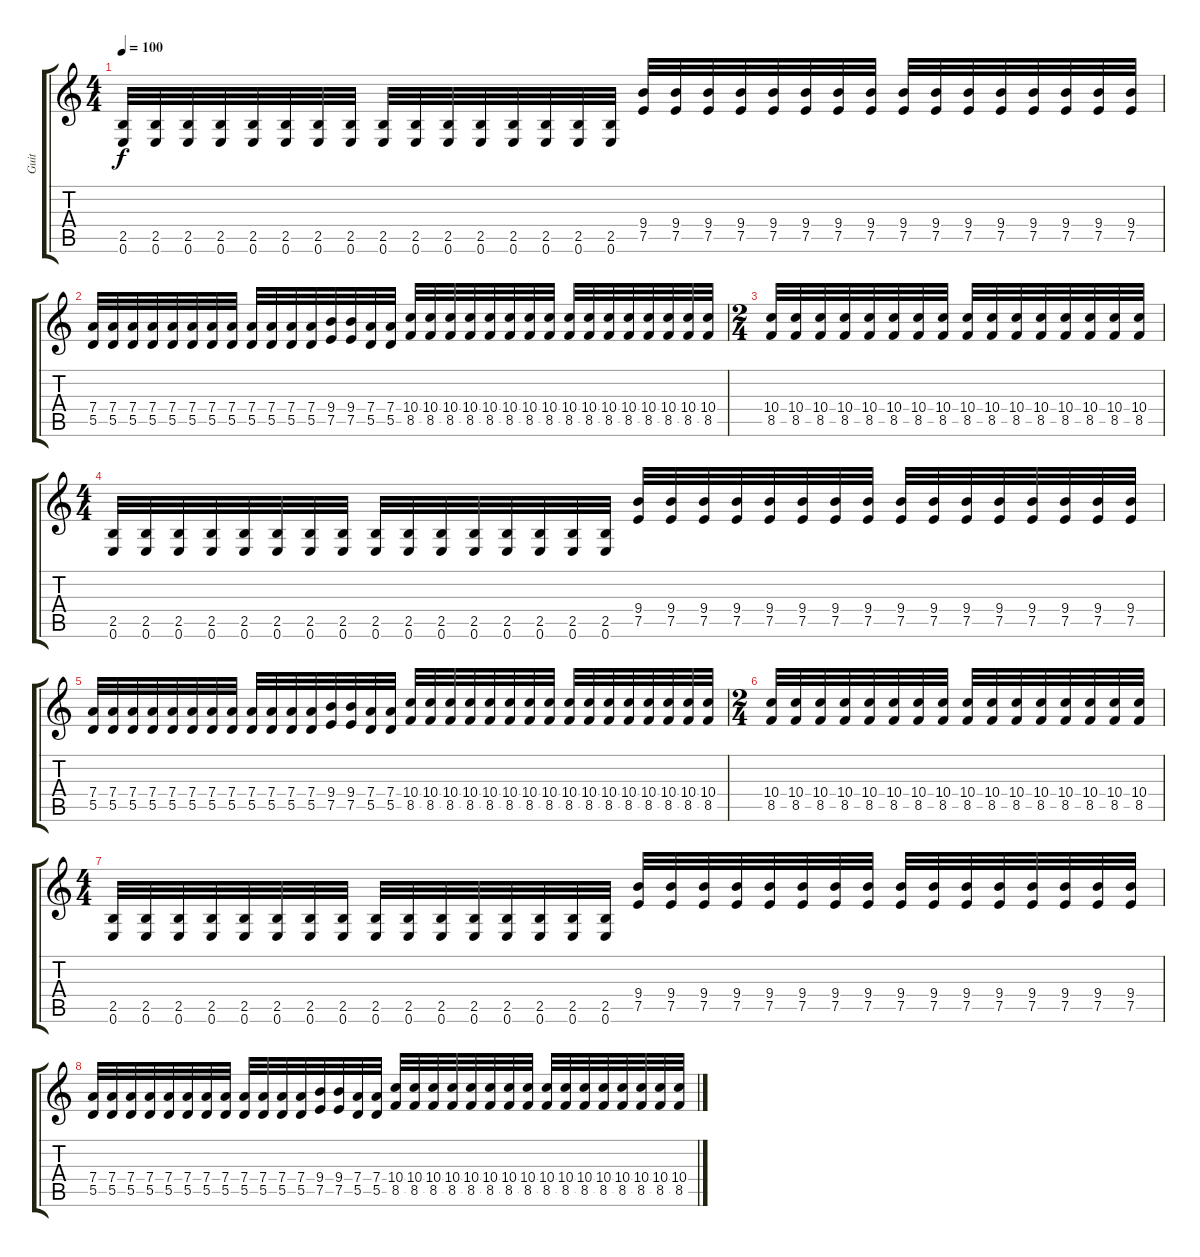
\track ("Guit" "Guit") {instrument distortionguitar}
\staff {score tabs}
\tuning (E4 B3 G3 D3 A2 E2) {hide}
\ts (4 4)
\tempo 100
\clef g2
\ks c
(2.5 0.6).32{dy f} (2.5 0.6).32 (2.5 0.6).32 (2.5 0.6).32 (2.5 0.6).32 (2.5 0.6).32 (2.5 0.6).32 (2.5 0.6).32 (2.5 0.6).32 (2.5 0.6).32 (2.5 0.6).32 (2.5 0.6).32 (2.5 0.6).32 (2.5 0.6).32 (2.5 0.6).32 (2.5 0.6).32 (9.4 7.5).32 (9.4 7.5).32 (9.4 7.5).32 (9.4 7.5).32 (9.4 7.5).32 (9.4 7.5).32 (9.4 7.5).32 (9.4 7.5).32 (9.4 7.5).32 (9.4 7.5).32 (9.4 7.5).32 (9.4 7.5).32 (9.4 7.5).32 (9.4 7.5).32 (9.4 7.5).32 (9.4 7.5).32 |
(7.4 5.5).32 (7.4 5.5).32 (7.4 5.5).32 (7.4 5.5).32 (7.4 5.5).32 (7.4 5.5).32 (7.4 5.5).32 (7.4 5.5).32 (7.4 5.5).32 (7.4 5.5).32 (7.4 5.5).32 (7.4 5.5).32 (9.4 7.5).32 (9.4 7.5).32 (7.4 5.5).32 (7.4 5.5).32 (10.4 8.5).32 (10.4 8.5).32 (10.4 8.5).32 (10.4 8.5).32 (10.4 8.5).32 (10.4 8.5).32 (10.4 8.5).32 (10.4 8.5).32 (10.4 8.5).32 (10.4 8.5).32 (10.4 8.5).32 (10.4 8.5).32 (10.4 8.5).32 (10.4 8.5).32 (10.4 8.5).32 (10.4 8.5).32 |
\ts (2 4)
(10.4 8.5).32 (10.4 8.5).32 (10.4 8.5).32 (10.4 8.5).32 (10.4 8.5).32 (10.4 8.5).32 (10.4 8.5).32 (10.4 8.5).32 (10.4 8.5).32 (10.4 8.5).32 (10.4 8.5).32 (10.4 8.5).32 (10.4 8.5).32 (10.4 8.5).32 (10.4 8.5).32 (10.4 8.5).32 |
\ts (4 4)
(2.5 0.6).32 (2.5 0.6).32 (2.5 0.6).32 (2.5 0.6).32 (2.5 0.6).32 (2.5 0.6).32 (2.5 0.6).32 (2.5 0.6).32 (2.5 0.6).32 (2.5 0.6).32 (2.5 0.6).32 (2.5 0.6).32 (2.5 0.6).32 (2.5 0.6).32 (2.5 0.6).32 (2.5 0.6).32 (9.4 7.5).32 (9.4 7.5).32 (9.4 7.5).32 (9.4 7.5).32 (9.4 7.5).32 (9.4 7.5).32 (9.4 7.5).32 (9.4 7.5).32 (9.4 7.5).32 (9.4 7.5).32 (9.4 7.5).32 (9.4 7.5).32 (9.4 7.5).32 (9.4 7.5).32 (9.4 7.5).32 (9.4 7.5).32 |
(7.4 5.5).32 (7.4 5.5).32 (7.4 5.5).32 (7.4 5.5).32 (7.4 5.5).32 (7.4 5.5).32 (7.4 5.5).32 (7.4 5.5).32 (7.4 5.5).32 (7.4 5.5).32 (7.4 5.5).32 (7.4 5.5).32 (9.4 7.5).32 (9.4 7.5).32 (7.4 5.5).32 (7.4 5.5).32 (10.4 8.5).32 (10.4 8.5).32 (10.4 8.5).32 (10.4 8.5).32 (10.4 8.5).32 (10.4 8.5).32 (10.4 8.5).32 (10.4 8.5).32 (10.4 8.5).32 (10.4 8.5).32 (10.4 8.5).32 (10.4 8.5).32 (10.4 8.5).32 (10.4 8.5).32 (10.4 8.5).32 (10.4 8.5).32 |
\ts (2 4)
(10.4 8.5).32 (10.4 8.5).32 (10.4 8.5).32 (10.4 8.5).32 (10.4 8.5).32 (10.4 8.5).32 (10.4 8.5).32 (10.4 8.5).32 (10.4 8.5).32 (10.4 8.5).32 (10.4 8.5).32 (10.4 8.5).32 (10.4 8.5).32 (10.4 8.5).32 (10.4 8.5).32 (10.4 8.5).32 |
\ts (4 4)
(2.5 0.6).32 (2.5 0.6).32 (2.5 0.6).32 (2.5 0.6).32 (2.5 0.6).32 (2.5 0.6).32 (2.5 0.6).32 (2.5 0.6).32 (2.5 0.6).32 (2.5 0.6).32 (2.5 0.6).32 (2.5 0.6).32 (2.5 0.6).32 (2.5 0.6).32 (2.5 0.6).32 (2.5 0.6).32 (9.4 7.5).32 (9.4 7.5).32 (9.4 7.5).32 (9.4 7.5).32 (9.4 7.5).32 (9.4 7.5).32 (9.4 7.5).32 (9.4 7.5).32 (9.4 7.5).32 (9.4 7.5).32 (9.4 7.5).32 (9.4 7.5).32 (9.4 7.5).32 (9.4 7.5).32 (9.4 7.5).32 (9.4 7.5).32 |
(7.4 5.5).32 (7.4 5.5).32 (7.4 5.5).32 (7.4 5.5).32 (7.4 5.5).32 (7.4 5.5).32 (7.4 5.5).32 (7.4 5.5).32 (7.4 5.5).32 (7.4 5.5).32 (7.4 5.5).32 (7.4 5.5).32 (9.4 7.5).32 (9.4 7.5).32 (7.4 5.5).32 (7.4 5.5).32 (10.4 8.5).32 (10.4 8.5).32 (10.4 8.5).32 (10.4 8.5).32 (10.4 8.5).32 (10.4 8.5).32 (10.4 8.5).32 (10.4 8.5).32 (10.4 8.5).32 (10.4 8.5).32 (10.4 8.5).32 (10.4 8.5).32 (10.4 8.5).32 (10.4 8.5).32 (10.4 8.5).32 (10.4 8.5).32
